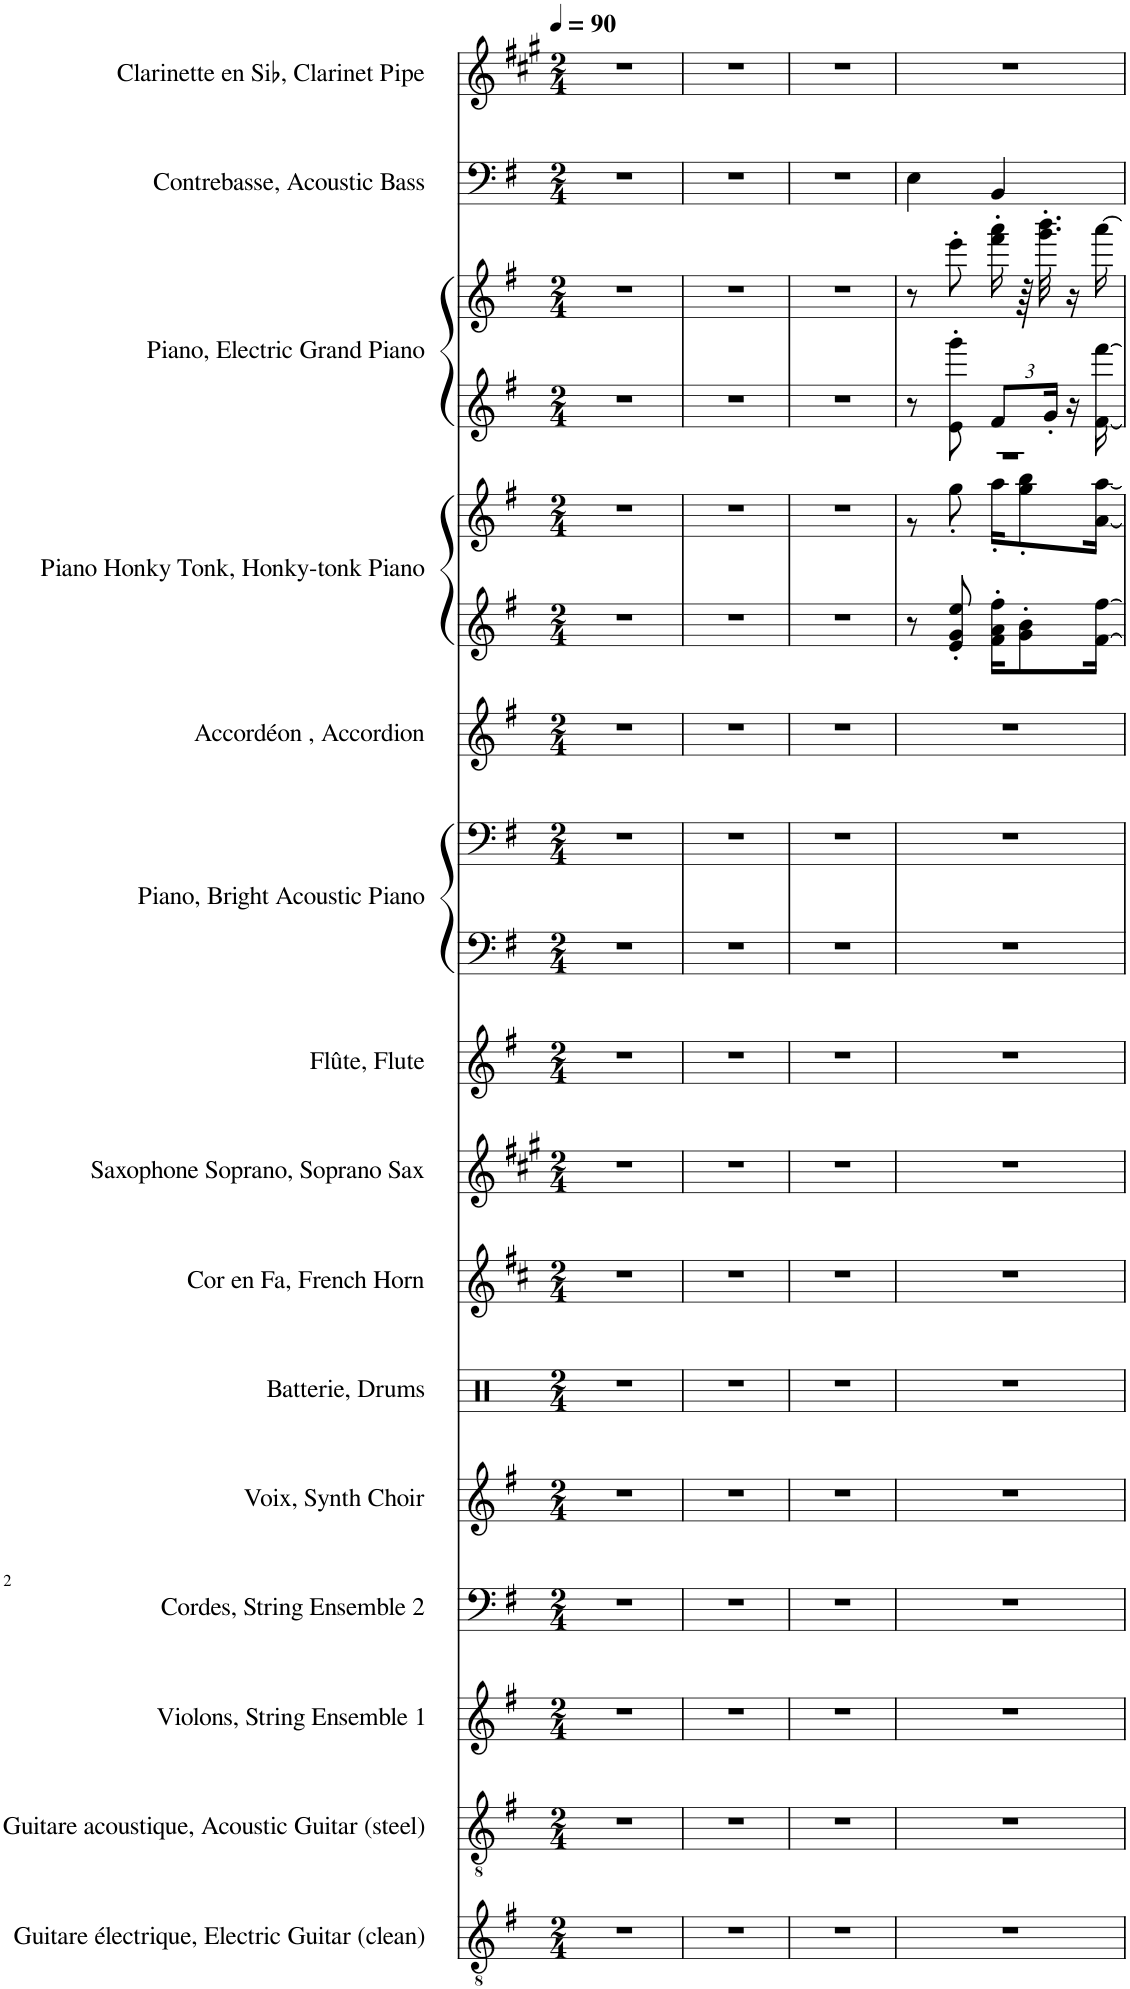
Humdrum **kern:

**kern	**kern	**kern	**kern	**kern	**kern	**kern	**kern	**kern	**kern	**kern	**kern	**kern	**kern	**kern	**kern	**kern	**kern
*part15	*part14	*part13	*part12	*part11	*part10	*part9	*part8	*part7	*part6	*part6	*part5	*part4	*part4	*part3	*part3	*part2	*part1
*staff18	*staff17	*staff16	*staff15	*staff14	*staff13	*staff12	*staff11	*staff10	*staff9	*staff8	*staff7	*staff6	*staff5	*staff4	*staff3	*staff2	*staff1
*I"Guitare électrique, Electric Guitar (clean)	*I"Guitare acoustique, Acoustic Guitar (steel)	*I"Violons, String Ensemble 1	*I"Cordes, String Ensemble 2	*I"Voix, Synth Choir	*I"Batterie, Drums	*I"Cor en Fa, French Horn	*I"Saxophone Soprano, Soprano Sax	*I"Flûte, Flute	*I"Piano, Bright Acoustic Piano	*	*I"Accordéon , Accordion	*I"Piano Honky Tonk, Honky-tonk Piano	*	*I"Piano, Electric Grand Piano	*	*I"Contrebasse, Acoustic Bass	*I"Clarinette en Sib, Clarinet Pipe
*I'Guit. El.	*I'Guit.	*I'Vlns.	*I'St.	*I'Vx.	*I'Bat.	*I'Cor Fa	*I'Sax. S.	*I'Fl.	*I'Pia.	*	*I'Acc.	*I'Pia. Hnk.	*	*I'Pia.	*	*I'Cb.	*I'Clar. Sib
*clefGv2	*clefGv2	*clefG2	*clefF4	*clefG2	*clefX	*clefG2	*clefG2	*clefG2	*clefF4	*clefF4	*clefG2	*clefG2	*clefG2	*clefG2	*clefG2	*clefF4	*clefG2
*	*	*	*	*	*	*Trd4c7	*Trd1c2	*	*	*	*	*	*	*	*	*Trd7c12	*Trd1c2
*k[f#]	*k[f#]	*k[f#]	*k[f#]	*k[f#]	*k[]	*k[f#c#]	*k[f#c#g#]	*k[f#]	*k[f#]	*k[f#]	*k[f#]	*k[f#]	*k[f#]	*k[f#]	*k[f#]	*k[f#]	*k[f#c#g#]
*M2/4	*M2/4	*M2/4	*M2/4	*M2/4	*M2/4	*M2/4	*M2/4	*M2/4	*M2/4	*M2/4	*M2/4	*M2/4	*M2/4	*M2/4	*M2/4	*M2/4	*M2/4
*MM90	*MM90	*MM90	*MM90	*MM90	*MM90	*MM90	*MM90	*MM90	*MM90	*MM90	*MM90	*MM90	*MM90	*MM90	*MM90	*MM90	*MM90
=1	=1	=1	=1	=1	=1	=1	=1	=1	=1	=1	=1	=1	=1	=1	=1	=1	=1
2r	2r	2r	2r	2r	2r	2r	2r	2r	2r	2r	2r	2r	2r	2r	2r	2r	2r
=2	=2	=2	=2	=2	=2	=2	=2	=2	=2	=2	=2	=2	=2	=2	=2	=2	=2
2r	2r	2r	2r	2r	2r	2r	2r	2r	2r	2r	2r	2r	2r	2r	2r	2r	2r
=3	=3	=3	=3	=3	=3	=3	=3	=3	=3	=3	=3	=3	=3	=3	=3	=3	=3
2r	2r	2r	2r	2r	2r	2r	2r	2r	2r	2r	2r	2r	2r	2r	2r	2r	2r
=4	=4	=4	=4	=4	=4	=4	=4	=4	=4	=4	=4	=4	=4	=4	=4	=4	=4
*	*	*	*	*	*	*	*	*	*	*	*	*	*^	*	*	*	*
2r	2r	2r	2r	2r	2r	2r	2r	2r	2r	2r	2r	8r	2r	8r	8r	8r	4E\	2r
.	.	.	.	.	.	.	.	.	.	.	.	8e/' 8g/' 8ee/'	.	8gg'\	8e\' 8ggg\'	8eee'\	.	.
*	*	*	*	*	*	*	*	*	*	*	*	*	*	*	*Xbrackettup	*	*	*
.	.	.	.	.	.	.	.	.	.	.	.	16f#\' 16a\' 16ff#\'KL	.	16aa'\KL	12f#/L	16fff#\' 16aaa\'	4BB/	.
.	.	.	.	.	.	.	.	.	.	.	.	8g\' 8b\'	.	8gg\' 8bb\'	.	64r	.	.
.	.	.	.	.	.	.	.	.	.	.	.	.	.	.	.	32.ggg\' 32.bbb\'	.	.
.	.	.	.	.	.	.	.	.	.	.	.	.	.	.	24g'/Jk	.	.	.
.	.	.	.	.	.	.	.	.	.	.	.	.	.	.	16r	16r	.	.
.	.	.	.	.	.	.	.	.	.	.	.	[16f#\ [16ff#\Jk	.	[16a\ [16aa\Jk	[16f#\ [16fff#\	[16aaa\	.	.
*	*	*	*	*	*	*	*	*	*	*	*	*	*v	*v	*	*	*	*
=	=	=	=	=	=	=	=	=	=	=	=	=	=	=	=	=	=
*-	*-	*-	*-	*-	*-	*-	*-	*-	*-	*-	*-	*-	*-	*-	*-	*-	*-
